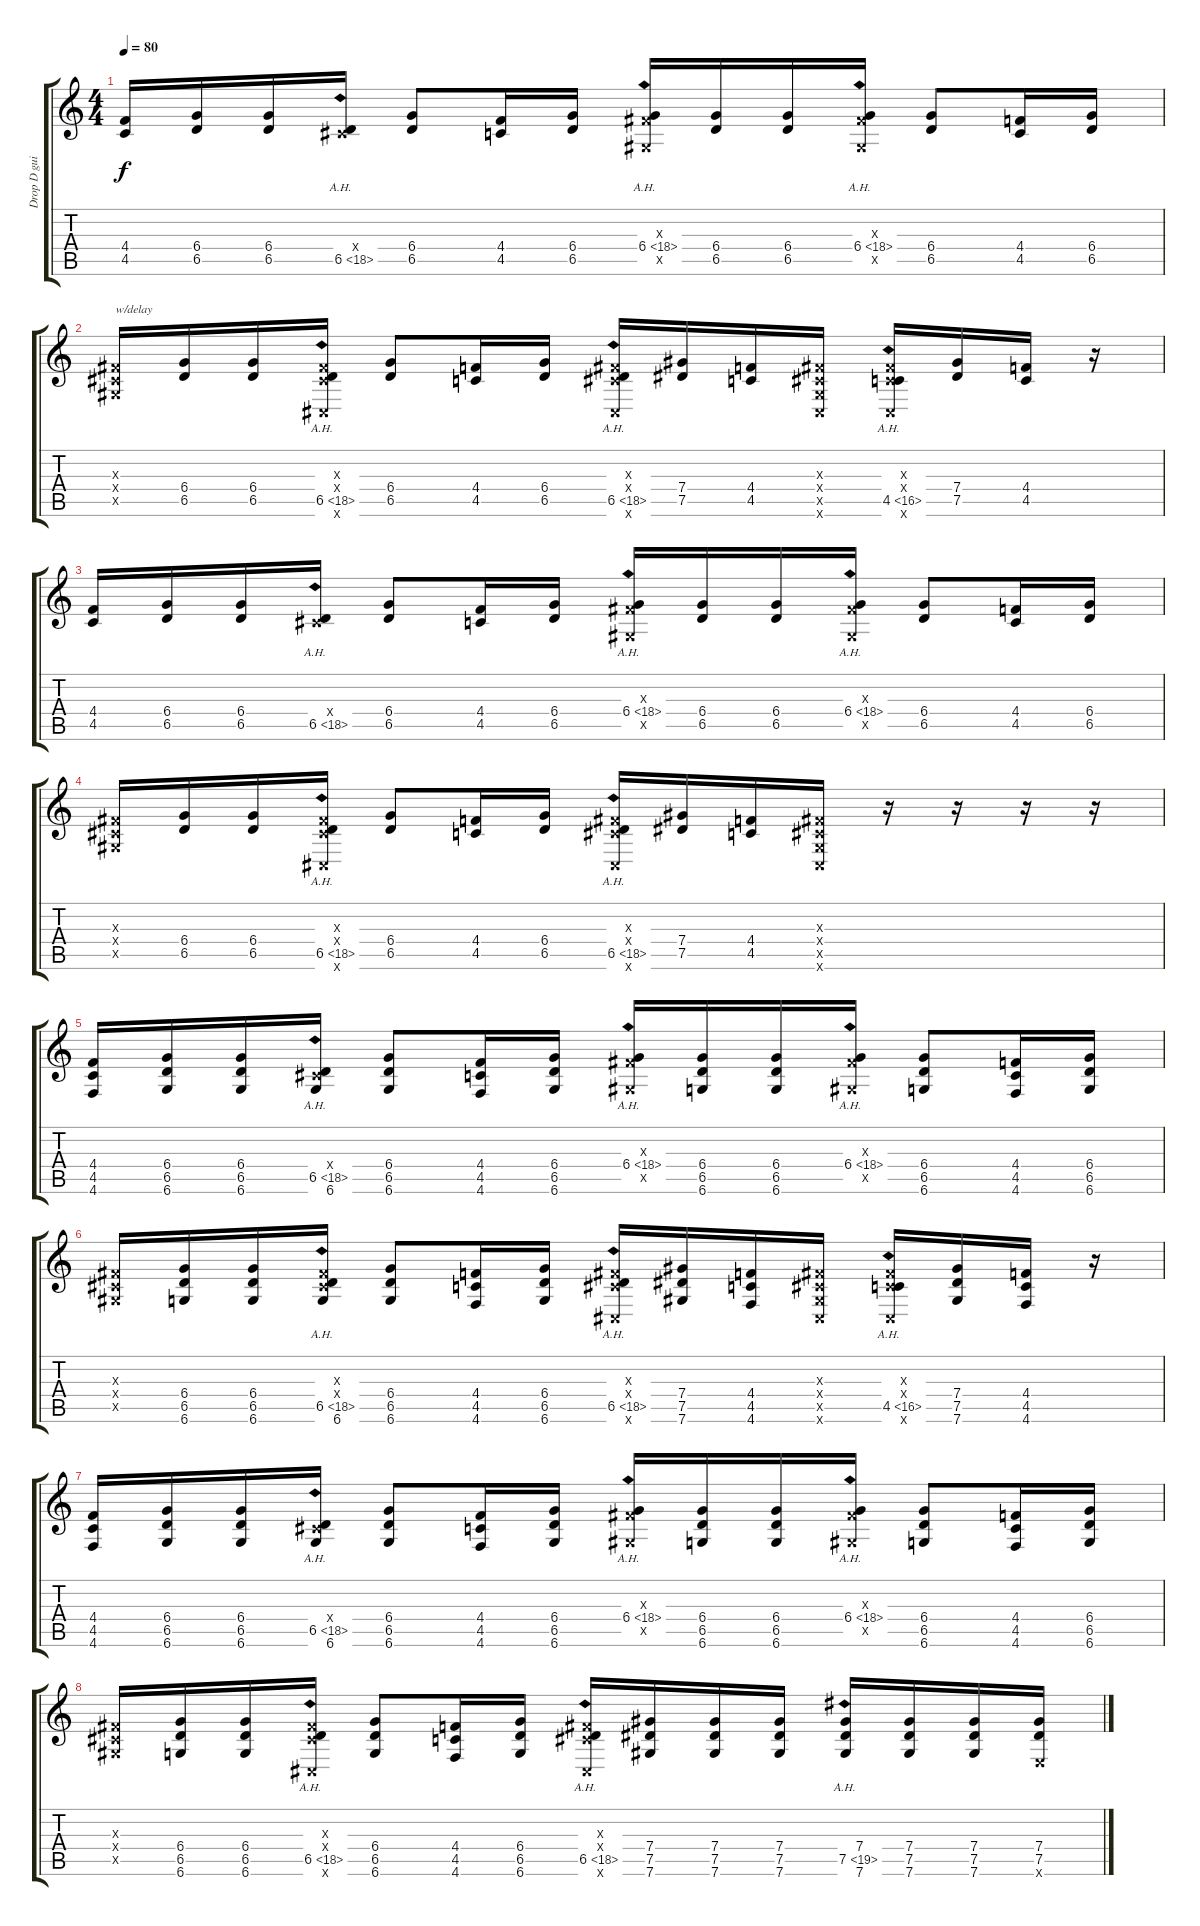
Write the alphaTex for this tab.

\track ("Drop D guitar" "Drop D gui") {instrument overdrivenguitar}
\staff {score tabs}
\tuning (Eb4 Bb3 Gb3 Db3 Ab2 Db2) {hide}
\ts (4 4)
\tempo 80
\clef g2
\ks c
(4.4 4.5).16{dy f} (6.4 6.5).16 (6.4 6.5).16 (0.4{x} 6.5{ah 12}).16 (6.4 6.5).8 (4.4 4.5).16 (6.4 6.5).16 (0.3{x} 6.4{ah 12} 0.5{x}).16 (6.4 6.5).16 (6.4 6.5).16 (0.3{x} 6.4{ah 12} 0.5{x}).16 (6.4 6.5).8 (4.4 4.5).16 (6.4 6.5).16 |
(0.3{x} 0.4{x} 0.5{x}).16{txt "w/delay"} (6.4 6.5).16 (6.4 6.5).16 (0.3{x} 0.4{x} 6.5{ah 12} 0.6{x}).16 (6.4 6.5).8 (4.4 4.5).16 (6.4 6.5).16 (0.3{x} 0.4{x} 6.5{ah 12} 0.6{x}).16 (7.4 7.5).16 (4.4 4.5).16 (0.3{x} 0.4{x} 0.5{x} 0.6{x}).16 (0.3{x} 0.4{x} 4.5{ah 12} 0.6{x}).16 (7.4 7.5).16 (4.4 4.5).16 r.16 |
(4.4 4.5).16 (6.4 6.5).16 (6.4 6.5).16 (0.4{x} 6.5{ah 12}).16 (6.4 6.5).8 (4.4 4.5).16 (6.4 6.5).16 (0.3{x} 6.4{ah 12} 0.5{x}).16 (6.4 6.5).16 (6.4 6.5).16 (0.3{x} 6.4{ah 12} 0.5{x}).16 (6.4 6.5).8 (4.4 4.5).16 (6.4 6.5).16 |
(0.3{x} 0.4{x} 0.5{x}).16 (6.4 6.5).16 (6.4 6.5).16 (0.3{x} 0.4{x} 6.5{ah 12} 0.6{x}).16 (6.4 6.5).8 (4.4 4.5).16 (6.4 6.5).16 (0.3{x} 0.4{x} 6.5{ah 12} 0.6{x}).16 (7.4 7.5).16 (4.4 4.5).16 (0.3{x} 0.4{x} 0.5{x} 0.6{x}).16 r.16 r.16 r.16 r.16 |
(4.4 4.5 4.6).16 (6.4 6.5 6.6).16 (6.4 6.5 6.6).16 (0.4{x} 6.5{ah 12} 6.6).16 (6.4 6.5 6.6).8 (4.4 4.5 4.6).16 (6.4 6.5 6.6).16 (0.3{x} 6.4{ah 12} 0.5{x}).16 (6.4 6.5 6.6).16 (6.4 6.5 6.6).16 (0.3{x} 6.4{ah 12} 0.5{x}).16 (6.4 6.5 6.6).8 (4.4 4.5 4.6).16 (6.4 6.5 6.6).16 |
(0.3{x} 0.4{x} 0.5{x}).16 (6.4 6.5 6.6).16 (6.4 6.5 6.6).16 (0.3{x} 0.4{x} 6.5{ah 12} 6.6).16 (6.4 6.5 6.6).8 (4.4 4.5 4.6).16 (6.4 6.5 6.6).16 (0.3{x} 0.4{x} 6.5{ah 12} 0.6{x}).16 (7.4 7.5 7.6).16 (4.4 4.5 4.6).16 (0.3{x} 0.4{x} 0.5{x} 0.6{x}).16 (0.3{x} 0.4{x} 4.5{ah 12} 0.6{x}).16 (7.4 7.5 7.6).16 (4.4 4.5 4.6).16 r.16 |
(4.4 4.5 4.6).16 (6.4 6.5 6.6).16 (6.4 6.5 6.6).16 (0.4{x} 6.5{ah 12} 6.6).16 (6.4 6.5 6.6).8 (4.4 4.5 4.6).16 (6.4 6.5 6.6).16 (0.3{x} 6.4{ah 12} 0.5{x}).16 (6.4 6.5 6.6).16 (6.4 6.5 6.6).16 (0.3{x} 6.4{ah 12} 0.5{x}).16 (6.4 6.5 6.6).8 (4.4 4.5 4.6).16 (6.4 6.5 6.6).16 |
(0.3{x} 0.4{x} 0.5{x}).16 (6.4 6.5 6.6).16 (6.4 6.5 6.6).16 (0.3{x} 0.4{x} 6.5{ah 12} 0.6{x}).16 (6.4 6.5 6.6).8 (4.4 4.5 4.6).16 (6.4 6.5 6.6).16 (0.3{x} 0.4{x} 6.5{ah 12} 0.6{x}).16 (7.4 7.5 7.6).16 (7.4 7.5 7.6).16 (7.4 7.5 7.6).16 (7.4 7.5{ah 12} 7.6).16 (7.4 7.5 7.6).16 (7.4 7.5 7.6).16 (7.4 7.5 3.6{x}).16
